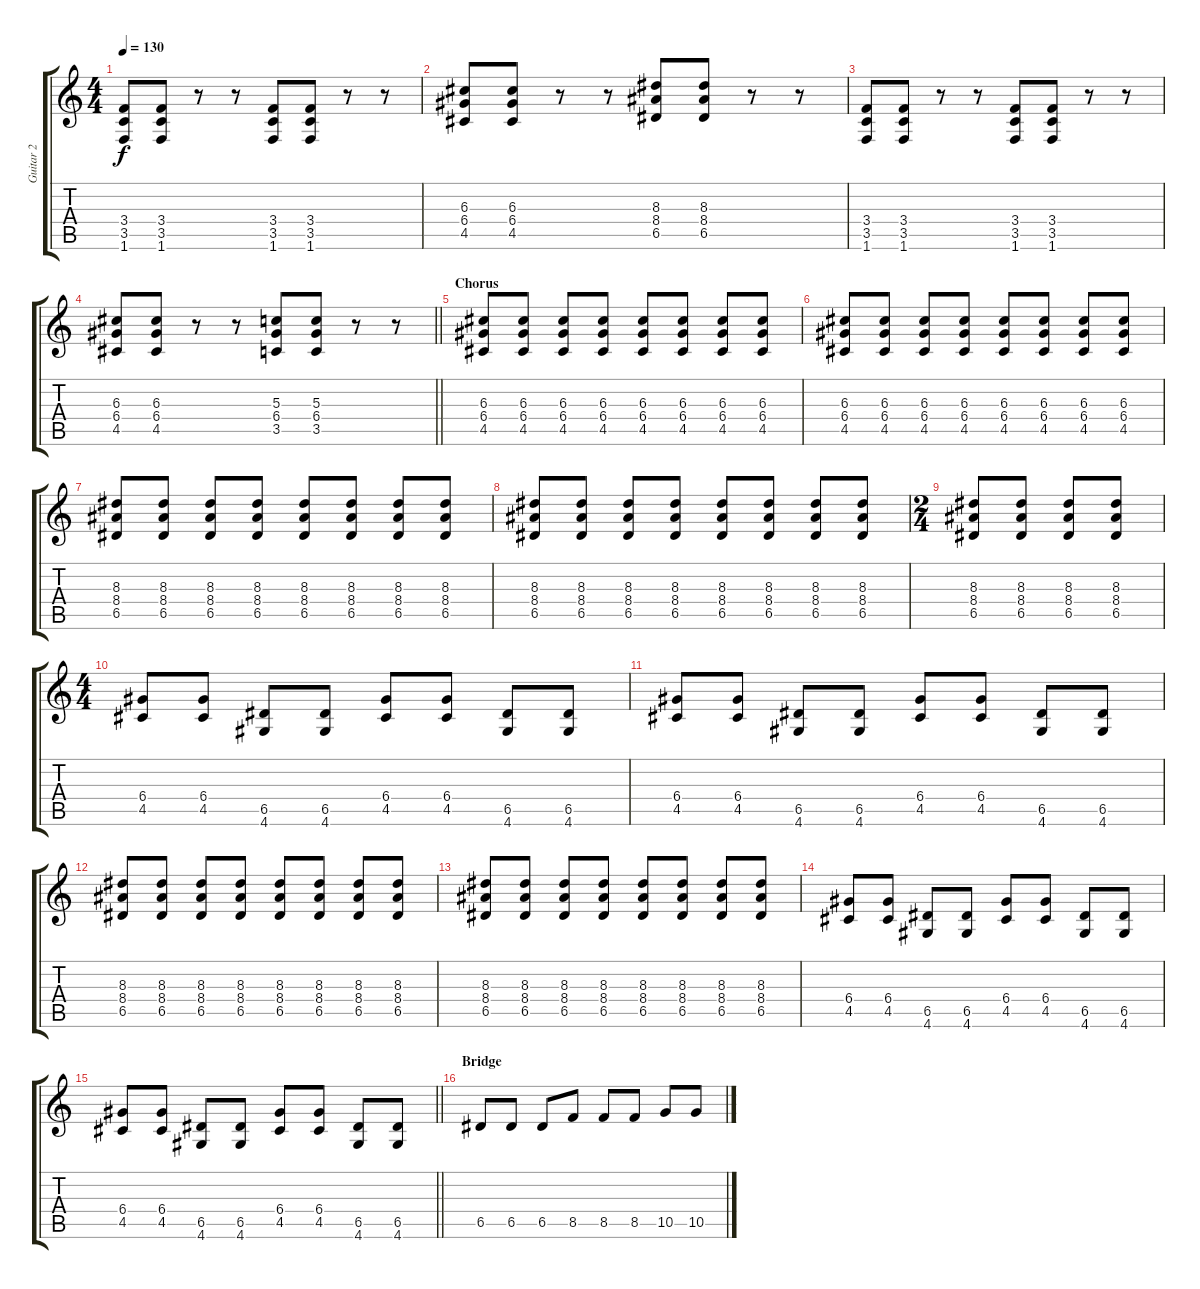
\track ("Guitar 2" "Guitar 2") {instrument overdrivenguitar}
\staff {score tabs}
\tuning (E4 B3 G3 D3 A2 E2) {hide}
\ts (4 4)
\tempo 130
\clef g2
\ks c
(3.4 3.5 1.6).8{dy f} (3.4 3.5 1.6).8 r.8 r.8 (3.4 3.5 1.6).8 (3.4 3.5 1.6).8 r.8 r.8 |
(6.3 6.4 4.5).8 (6.3 6.4 4.5).8 r.8 r.8 (8.3 8.4 6.5).8 (8.3 8.4 6.5).8 r.8 r.8 |
(3.4 3.5 1.6).8 (3.4 3.5 1.6).8 r.8 r.8 (3.4 3.5 1.6).8 (3.4 3.5 1.6).8 r.8 r.8 |
\barLineRight lightlight
(6.3 6.4 4.5).8 (6.3 6.4 4.5).8 r.8 r.8 (5.3 6.4 3.5).8 (5.3 6.4 3.5).8 r.8 r.8 |
\section ("" "Chorus")
(6.3 6.4 4.5).8 (6.3 6.4 4.5).8 (6.3 6.4 4.5).8 (6.3 6.4 4.5).8 (6.3 6.4 4.5).8 (6.3 6.4 4.5).8 (6.3 6.4 4.5).8 (6.3 6.4 4.5).8 |
(6.3 6.4 4.5).8 (6.3 6.4 4.5).8 (6.3 6.4 4.5).8 (6.3 6.4 4.5).8 (6.3 6.4 4.5).8 (6.3 6.4 4.5).8 (6.3 6.4 4.5).8 (6.3 6.4 4.5).8 |
(8.3 8.4 6.5).8 (8.3 8.4 6.5).8 (8.3 8.4 6.5).8 (8.3 8.4 6.5).8 (8.3 8.4 6.5).8 (8.3 8.4 6.5).8 (8.3 8.4 6.5).8 (8.3 8.4 6.5).8 |
(8.3 8.4 6.5).8 (8.3 8.4 6.5).8 (8.3 8.4 6.5).8 (8.3 8.4 6.5).8 (8.3 8.4 6.5).8 (8.3 8.4 6.5).8 (8.3 8.4 6.5).8 (8.3 8.4 6.5).8 |
\ts (2 4)
(8.3 8.4 6.5).8 (8.3 8.4 6.5).8 (8.3 8.4 6.5).8 (8.3 8.4 6.5).8 |
\ts (4 4)
(6.4 4.5).8 (6.4 4.5).8 (6.5 4.6).8 (6.5 4.6).8 (6.4 4.5).8 (6.4 4.5).8 (6.5 4.6).8 (6.5 4.6).8 |
(6.4 4.5).8 (6.4 4.5).8 (6.5 4.6).8 (6.5 4.6).8 (6.4 4.5).8 (6.4 4.5).8 (6.5 4.6).8 (6.5 4.6).8 |
(8.3 8.4 6.5).8 (8.3 8.4 6.5).8 (8.3 8.4 6.5).8 (8.3 8.4 6.5).8 (8.3 8.4 6.5).8 (8.3 8.4 6.5).8 (8.3 8.4 6.5).8 (8.3 8.4 6.5).8 |
(8.3 8.4 6.5).8 (8.3 8.4 6.5).8 (8.3 8.4 6.5).8 (8.3 8.4 6.5).8 (8.3 8.4 6.5).8 (8.3 8.4 6.5).8 (8.3 8.4 6.5).8 (8.3 8.4 6.5).8 |
(6.4 4.5).8 (6.4 4.5).8 (6.5 4.6).8 (6.5 4.6).8 (6.4 4.5).8 (6.4 4.5).8 (6.5 4.6).8 (6.5 4.6).8 |
\barLineRight lightlight
(6.4 4.5).8 (6.4 4.5).8 (6.5 4.6).8 (6.5 4.6).8 (6.4 4.5).8 (6.4 4.5).8 (6.5 4.6).8 (6.5 4.6).8 |
\section ("" "Bridge")
6.5.8 6.5.8 6.5.8 8.5.8 8.5.8 8.5.8 10.5.8 10.5.8
